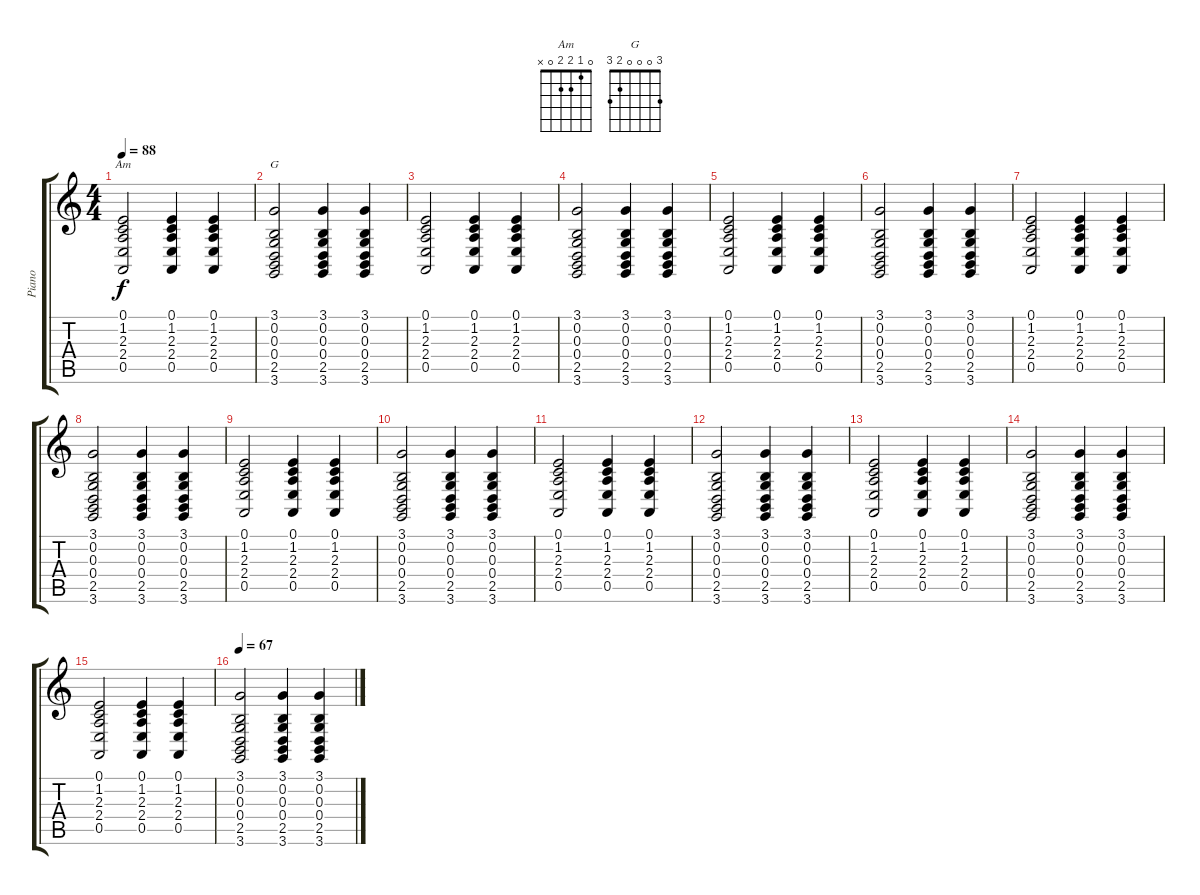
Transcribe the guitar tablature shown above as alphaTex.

\track ("Piano" "Piano") {instrument electricpiano1}
\staff {score tabs}
\tuning (E4 B3 G3 D3 A2 E2) {hide}
\chord ("Am" 0 1 2 2 0 x)
\chord ("G" 3 0 0 0 2 3)
\ts (4 4)
\tempo 88
\clef g2
\ks c
(0.1 1.2 2.3 2.4 0.5).2{ch "Am" dy f} (0.1 1.2 2.3 2.4 0.5).4 (0.1 1.2 2.3 2.4 0.5).4 |
(3.1 0.2 0.3 0.4 2.5 3.6).2{ch "G"} (3.1 0.2 0.3 0.4 2.5 3.6).4 (3.1 0.2 0.3 0.4 2.5 3.6).4 |
(0.1 1.2 2.3 2.4 0.5).2 (0.1 1.2 2.3 2.4 0.5).4 (0.1 1.2 2.3 2.4 0.5).4 |
(3.1 0.2 0.3 0.4 2.5 3.6).2 (3.1 0.2 0.3 0.4 2.5 3.6).4 (3.1 0.2 0.3 0.4 2.5 3.6).4 |
(0.1 1.2 2.3 2.4 0.5).2 (0.1 1.2 2.3 2.4 0.5).4 (0.1 1.2 2.3 2.4 0.5).4 |
(3.1 0.2 0.3 0.4 2.5 3.6).2 (3.1 0.2 0.3 0.4 2.5 3.6).4 (3.1 0.2 0.3 0.4 2.5 3.6).4 |
(0.1 1.2 2.3 2.4 0.5).2 (0.1 1.2 2.3 2.4 0.5).4 (0.1 1.2 2.3 2.4 0.5).4 |
(3.1 0.2 0.3 0.4 2.5 3.6).2 (3.1 0.2 0.3 0.4 2.5 3.6).4 (3.1 0.2 0.3 0.4 2.5 3.6).4 |
(0.1 1.2 2.3 2.4 0.5).2 (0.1 1.2 2.3 2.4 0.5).4 (0.1 1.2 2.3 2.4 0.5).4 |
(3.1 0.2 0.3 0.4 2.5 3.6).2 (3.1 0.2 0.3 0.4 2.5 3.6).4 (3.1 0.2 0.3 0.4 2.5 3.6).4 |
(0.1 1.2 2.3 2.4 0.5).2 (0.1 1.2 2.3 2.4 0.5).4 (0.1 1.2 2.3 2.4 0.5).4 |
(3.1 0.2 0.3 0.4 2.5 3.6).2 (3.1 0.2 0.3 0.4 2.5 3.6).4 (3.1 0.2 0.3 0.4 2.5 3.6).4 |
(0.1 1.2 2.3 2.4 0.5).2 (0.1 1.2 2.3 2.4 0.5).4 (0.1 1.2 2.3 2.4 0.5).4 |
(3.1 0.2 0.3 0.4 2.5 3.6).2 (3.1 0.2 0.3 0.4 2.5 3.6).4 (3.1 0.2 0.3 0.4 2.5 3.6).4 |
(0.1 1.2 2.3 2.4 0.5).2{volume 0} (0.1 1.2 2.3 2.4 0.5).4 (0.1 1.2 2.3 2.4 0.5).4 |
\tempo 67
(3.1 0.2 0.3 0.4 2.5 3.6).2 (3.1 0.2 0.3 0.4 2.5 3.6).4 (3.1 0.2 0.3 0.4 2.5 3.6).4
